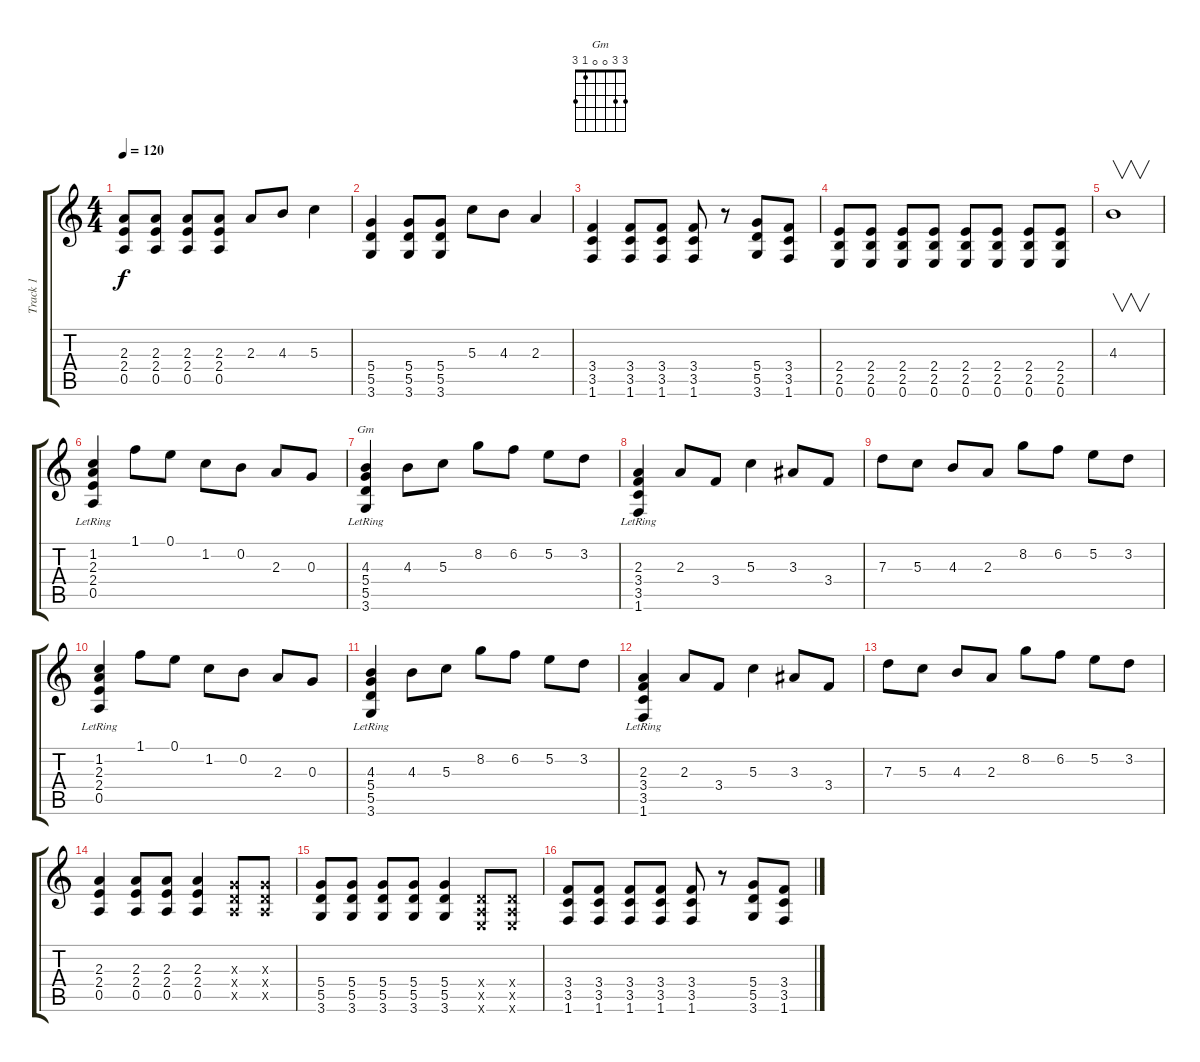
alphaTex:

\track ("Track 1" "Track 1") {instrument acousticguitarsteel}
\staff {score tabs}
\tuning (E4 B3 G3 D3 A2 E2) {hide}
\chord ("Gm" 3 3 0 0 1 3)
\ts (4 4)
\tempo 120
\clef g2
\ks c
(2.3 2.4 0.5).8{dy f} (2.3 2.4 0.5).8 (2.3 2.4 0.5).8 (2.3 2.4 0.5).8 2.3.8 4.3.8 5.3.4 |
(5.4 5.5 3.6).4 (5.4 5.5 3.6).8 (5.4 5.5 3.6).8 5.3.8 4.3.8 2.3.4 |
(3.4 3.5 1.6).4 (3.4 3.5 1.6).8 (3.4 3.5 1.6).8 (3.4 3.5 1.6).8 r.8 (5.4 5.5 3.6).8 (3.4 3.5 1.6).8 |
(2.4 2.5 0.6).8 (2.4 2.5 0.6).8 (2.4 2.5 0.6).8 (2.4 2.5 0.6).8 (2.4 2.5 0.6).8 (2.4 2.5 0.6).8 (2.4 2.5 0.6).8 (2.4 2.5 0.6).8 |
4.3.1{v} |
(1.2{lr} 2.3{lr} 2.4{lr} 0.5{lr}).4 1.1.8 0.1.8 1.2.8 0.2.8 2.3.8 0.3.8 |
(4.3{lr} 5.4{lr} 5.5{lr} 3.6{lr}).4{ch "Gm"} 4.3.8 5.3.8 8.2.8 6.2.8 5.2.8 3.2.8 |
(2.3{lr} 3.4{lr} 3.5{lr} 1.6{lr}).4 2.3.8 3.4.8 5.3.4 3.3.8 3.4.8 |
7.3.8 5.3.8 4.3.8 2.3.8 8.2.8 6.2.8 5.2.8 3.2.8 |
(1.2{lr} 2.3{lr} 2.4{lr} 0.5{lr}).4 1.1.8 0.1.8 1.2.8 0.2.8 2.3.8 0.3.8 |
(4.3{lr} 5.4{lr} 5.5{lr} 3.6{lr}).4 4.3.8 5.3.8 8.2.8 6.2.8 5.2.8 3.2.8 |
(2.3{lr} 3.4{lr} 3.5{lr} 1.6{lr}).4 2.3.8 3.4.8 5.3.4 3.3.8 3.4.8 |
7.3.8 5.3.8 4.3.8 2.3.8 8.2.8 6.2.8 5.2.8 3.2.8 |
(2.3 2.4 0.5).4{volume 12 instrument distortionguitar} (2.3 2.4 0.5).8 (2.3 2.4 0.5).8 (2.3 2.4 0.5).4 (0.3{x} 0.4{x} 0.5{x}).8 (0.3{x} 0.4{x} 0.5{x}).8 |
(5.4 5.5 3.6).8 (5.4 5.5 3.6).8 (5.4 5.5 3.6).8 (5.4 5.5 3.6).8 (5.4 5.5 3.6).4 (0.4{x} 0.5{x} 0.6{x}).8 (0.4{x} 0.5{x} 0.6{x}).8 |
(3.4 3.5 1.6).8 (3.4 3.5 1.6).8 (3.4 3.5 1.6).8 (3.4 3.5 1.6).8 (3.4 3.5 1.6).8 r.8 (5.4 5.5 3.6).8 (3.4 3.5 1.6).8
